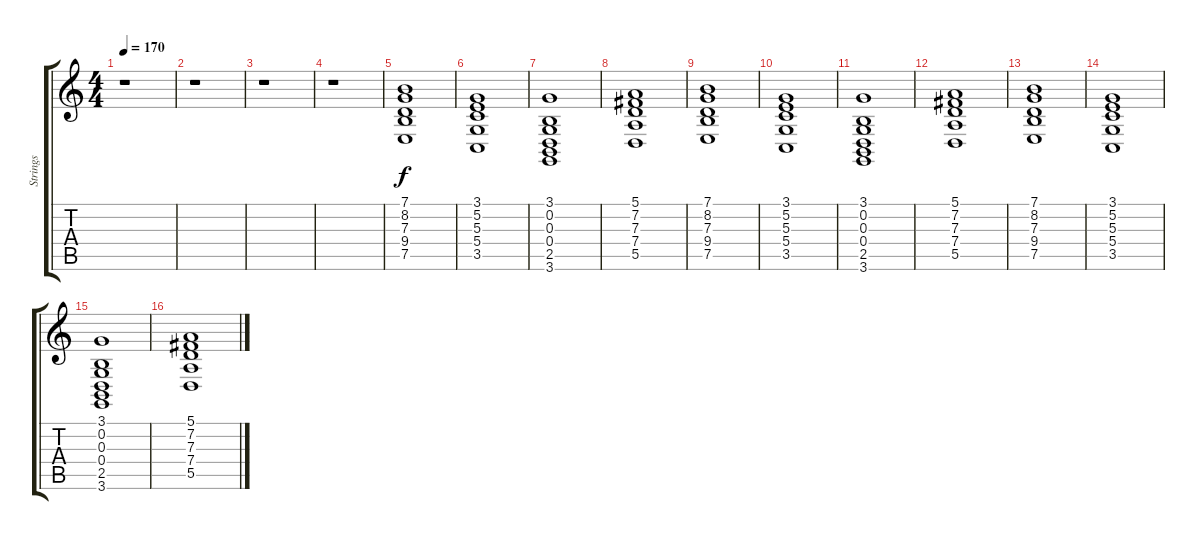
\track ("Strings" "Strings") {instrument violin}
\staff {score tabs}
\tuning (E4 B3 G3 D3 A2 E2) {hide}
\ts (4 4)
\tempo 170
\clef g2
\ks c
r.1{dy f} |
r.1 |
r.1 |
r.1 |
(7.1 8.2 7.3 9.4 7.5).1 |
(3.1 5.2 5.3 5.4 3.5).1 |
(3.1 0.2 0.3 0.4 2.5 3.6).1 |
(5.1 7.2 7.3 7.4 5.5).1 |
(7.1 8.2 7.3 9.4 7.5).1 |
(3.1 5.2 5.3 5.4 3.5).1 |
(3.1 0.2 0.3 0.4 2.5 3.6).1 |
(5.1 7.2 7.3 7.4 5.5).1 |
(7.1 8.2 7.3 9.4 7.5).1 |
(3.1 5.2 5.3 5.4 3.5).1 |
(3.1 0.2 0.3 0.4 2.5 3.6).1 |
(5.1 7.2 7.3 7.4 5.5).1
